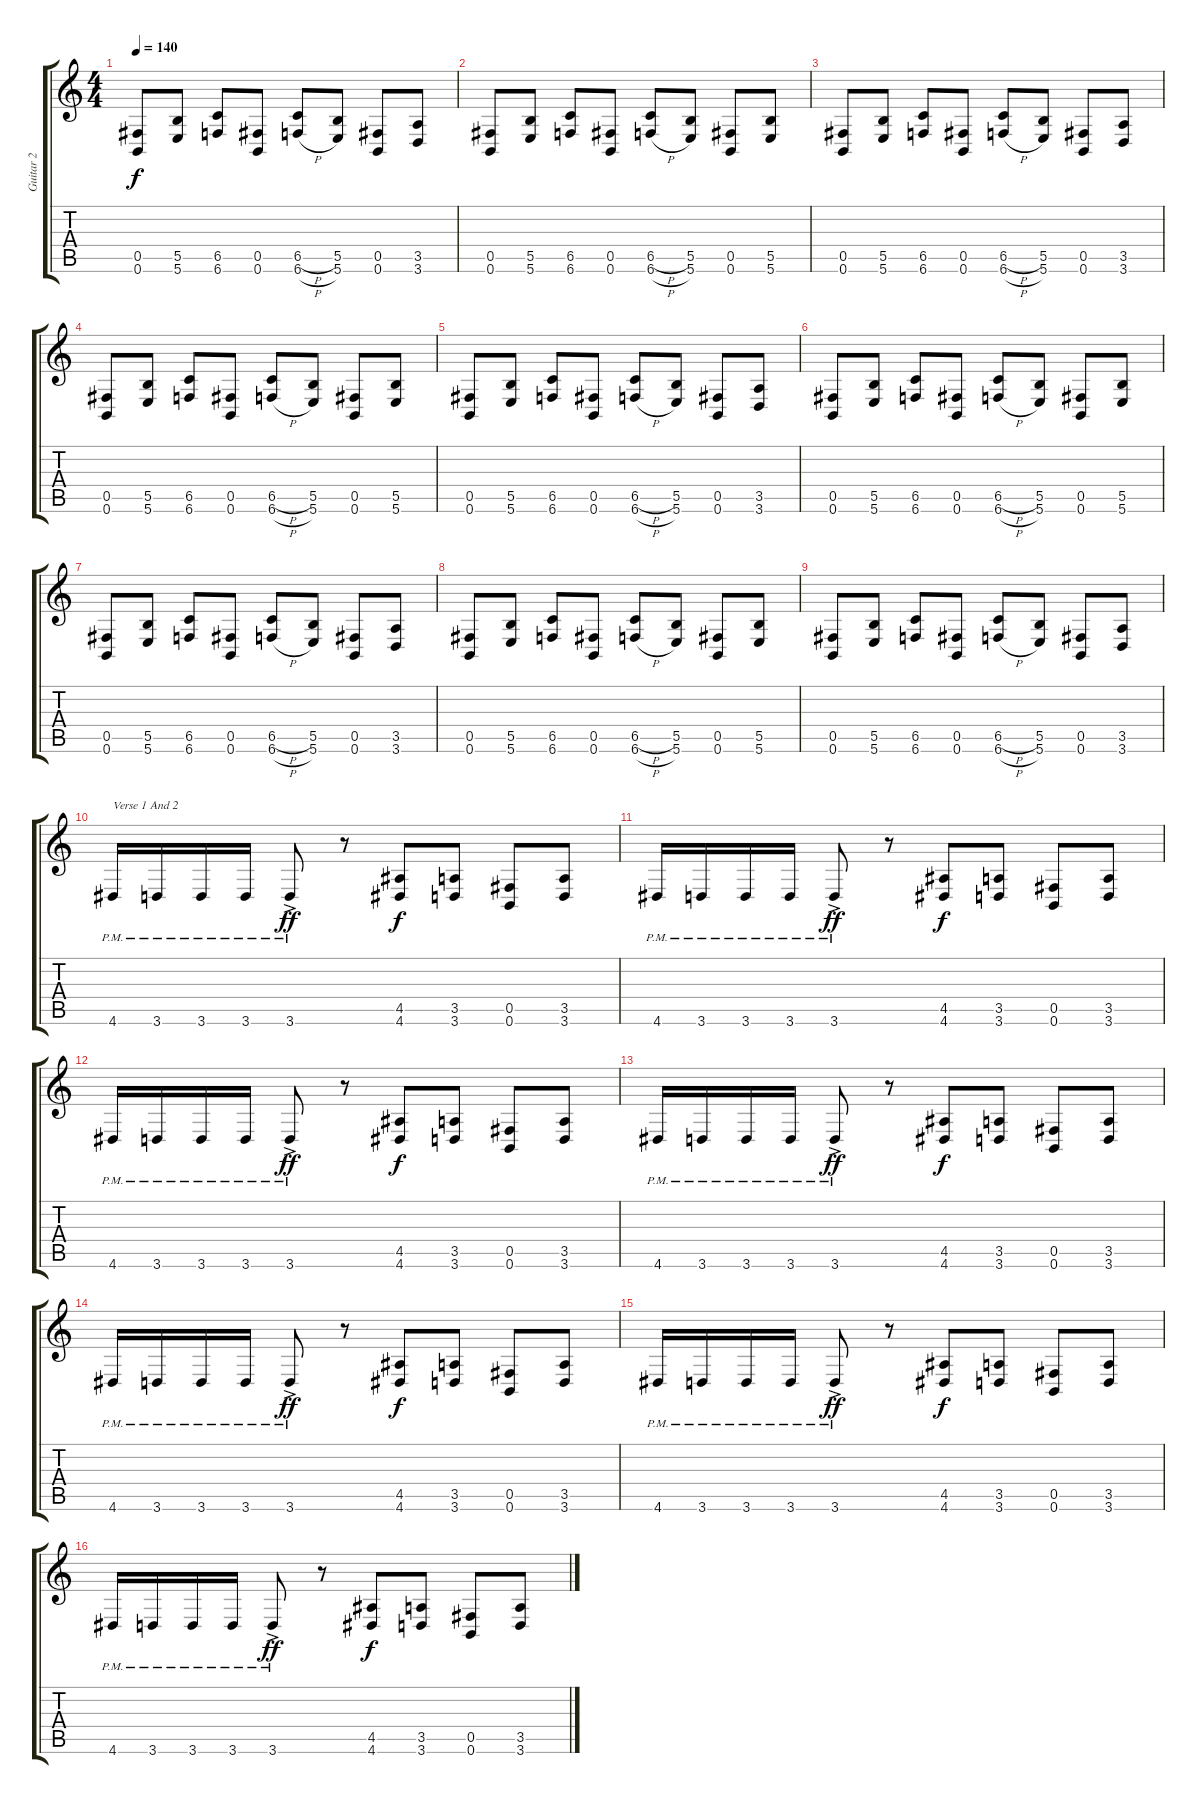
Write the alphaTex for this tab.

\track ("Guitar 2" "Guitar 2") {instrument distortionguitar}
\staff {score tabs}
\tuning (Db4 Ab3 E3 B2 Gb2 B1) {hide}
\ts (4 4)
\tempo 140
\clef g2
\ks c
(0.5 0.6).8{dy f} (5.5 5.6).8 (6.5 6.6).8 (0.5 0.6).8 (6.5{h} 6.6{h}).8 (5.5 5.6).8 (0.5 0.6).8 (3.5 3.6).8 |
(0.5 0.6).8 (5.5 5.6).8 (6.5 6.6).8 (0.5 0.6).8 (6.5{h} 6.6{h}).8 (5.5 5.6).8 (0.5 0.6).8 (5.5 5.6).8 |
(0.5 0.6).8 (5.5 5.6).8 (6.5 6.6).8 (0.5 0.6).8 (6.5{h} 6.6{h}).8 (5.5 5.6).8 (0.5 0.6).8 (3.5 3.6).8 |
(0.5 0.6).8 (5.5 5.6).8 (6.5 6.6).8 (0.5 0.6).8 (6.5{h} 6.6{h}).8 (5.5 5.6).8 (0.5 0.6).8 (5.5 5.6).8 |
(0.5 0.6).8 (5.5 5.6).8 (6.5 6.6).8 (0.5 0.6).8 (6.5{h} 6.6{h}).8 (5.5 5.6).8 (0.5 0.6).8 (3.5 3.6).8 |
(0.5 0.6).8 (5.5 5.6).8 (6.5 6.6).8 (0.5 0.6).8 (6.5{h} 6.6{h}).8 (5.5 5.6).8 (0.5 0.6).8 (5.5 5.6).8 |
(0.5 0.6).8 (5.5 5.6).8 (6.5 6.6).8 (0.5 0.6).8 (6.5{h} 6.6{h}).8 (5.5 5.6).8 (0.5 0.6).8 (3.5 3.6).8 |
(0.5 0.6).8 (5.5 5.6).8 (6.5 6.6).8 (0.5 0.6).8 (6.5{h} 6.6{h}).8 (5.5 5.6).8 (0.5 0.6).8 (5.5 5.6).8 |
(0.5 0.6).8 (5.5 5.6).8 (6.5 6.6).8 (0.5 0.6).8 (6.5{h} 6.6{h}).8 (5.5 5.6).8 (0.5 0.6).8 (3.5 3.6).8 |
4.6{pm}.16{txt "Verse 1 And 2"} 3.6{pm}.16 3.6{pm}.16 3.6{pm}.16 3.6{ac pm}.8{dy ff} r.8 (4.5 4.6).8{dy f} (3.5 3.6).8 (0.5 0.6).8 (3.5 3.6).8 |
4.6{pm}.16 3.6{pm}.16 3.6{pm}.16 3.6{pm}.16 3.6{ac pm}.8{dy ff} r.8 (4.5 4.6).8{dy f} (3.5 3.6).8 (0.5 0.6).8 (3.5 3.6).8 |
4.6{pm}.16 3.6{pm}.16 3.6{pm}.16 3.6{pm}.16 3.6{ac pm}.8{dy ff} r.8 (4.5 4.6).8{dy f} (3.5 3.6).8 (0.5 0.6).8 (3.5 3.6).8 |
4.6{pm}.16 3.6{pm}.16 3.6{pm}.16 3.6{pm}.16 3.6{ac pm}.8{dy ff} r.8 (4.5 4.6).8{dy f} (3.5 3.6).8 (0.5 0.6).8 (3.5 3.6).8 |
4.6{pm}.16 3.6{pm}.16 3.6{pm}.16 3.6{pm}.16 3.6{ac pm}.8{dy ff} r.8 (4.5 4.6).8{dy f} (3.5 3.6).8 (0.5 0.6).8 (3.5 3.6).8 |
4.6{pm}.16 3.6{pm}.16 3.6{pm}.16 3.6{pm}.16 3.6{ac pm}.8{dy ff} r.8 (4.5 4.6).8{dy f} (3.5 3.6).8 (0.5 0.6).8 (3.5 3.6).8 |
4.6{pm}.16 3.6{pm}.16 3.6{pm}.16 3.6{pm}.16 3.6{ac pm}.8{dy ff} r.8 (4.5 4.6).8{dy f} (3.5 3.6).8 (0.5 0.6).8 (3.5 3.6).8
